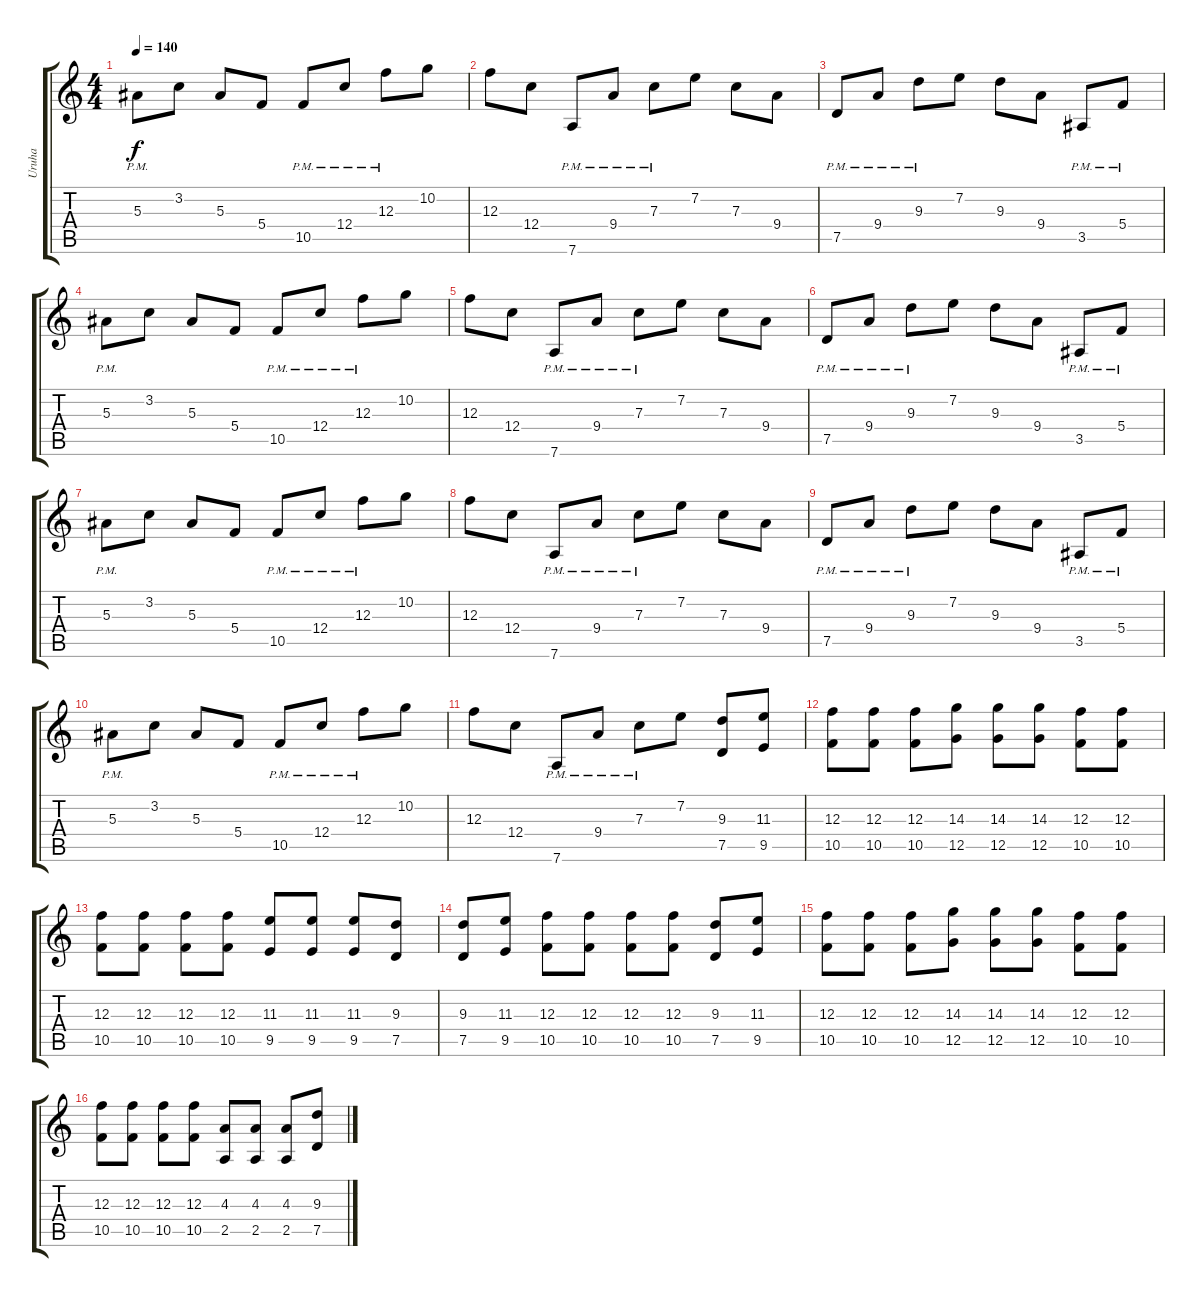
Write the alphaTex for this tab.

\track ("Uruha" "Uruha") {instrument distortionguitar}
\staff {score tabs}
\tuning (D4 A3 F3 C3 G2 D2) {hide}
\ts (4 4)
\tempo 140
\clef g2
\ks c
5.3{pm}.8{dy f} 3.2.8 5.3.8 5.4.8 10.5{pm}.8 12.4{pm}.8 12.3{pm}.8 10.2.8 |
12.3.8 12.4.8 7.6{pm}.8 9.4{pm}.8 7.3{pm}.8 7.2.8 7.3.8 9.4.8 |
7.5{pm}.8 9.4{pm}.8 9.3{pm}.8 7.2.8 9.3.8 9.4.8 3.5{pm}.8 5.4{pm}.8 |
5.3{pm}.8 3.2.8 5.3.8 5.4.8 10.5{pm}.8 12.4{pm}.8 12.3{pm}.8 10.2.8 |
12.3.8 12.4.8 7.6{pm}.8 9.4{pm}.8 7.3{pm}.8 7.2.8 7.3.8 9.4.8 |
7.5{pm}.8 9.4{pm}.8 9.3{pm}.8 7.2.8 9.3.8 9.4.8 3.5{pm}.8 5.4{pm}.8 |
5.3{pm}.8 3.2.8 5.3.8 5.4.8 10.5{pm}.8 12.4{pm}.8 12.3{pm}.8 10.2.8 |
12.3.8 12.4.8 7.6{pm}.8 9.4{pm}.8 7.3{pm}.8 7.2.8 7.3.8 9.4.8 |
7.5{pm}.8 9.4{pm}.8 9.3{pm}.8 7.2.8 9.3.8 9.4.8 3.5{pm}.8 5.4{pm}.8 |
5.3{pm}.8 3.2.8 5.3.8 5.4.8 10.5{pm}.8 12.4{pm}.8 12.3{pm}.8 10.2.8 |
12.3.8 12.4.8 7.6{pm}.8 9.4{pm}.8 7.3{pm}.8 7.2.8 (9.3 7.5).8 (11.3 9.5).8 |
(12.3 10.5).8 (12.3 10.5).8 (12.3 10.5).8 (14.3 12.5).8 (14.3 12.5).8 (14.3 12.5).8 (12.3 10.5).8 (12.3 10.5).8 |
(12.3 10.5).8 (12.3 10.5).8 (12.3 10.5).8 (12.3 10.5).8 (11.3 9.5).8 (11.3 9.5).8 (11.3 9.5).8 (9.3 7.5).8 |
(9.3 7.5).8 (11.3 9.5).8 (12.3 10.5).8 (12.3 10.5).8 (12.3 10.5).8 (12.3 10.5).8 (9.3 7.5).8 (11.3 9.5).8 |
(12.3 10.5).8 (12.3 10.5).8 (12.3 10.5).8 (14.3 12.5).8 (14.3 12.5).8 (14.3 12.5).8 (12.3 10.5).8 (12.3 10.5).8 |
(12.3 10.5).8 (12.3 10.5).8 (12.3 10.5).8 (12.3 10.5).8 (4.3 2.5).8 (4.3 2.5).8 (4.3 2.5).8 (9.3 7.5).8
